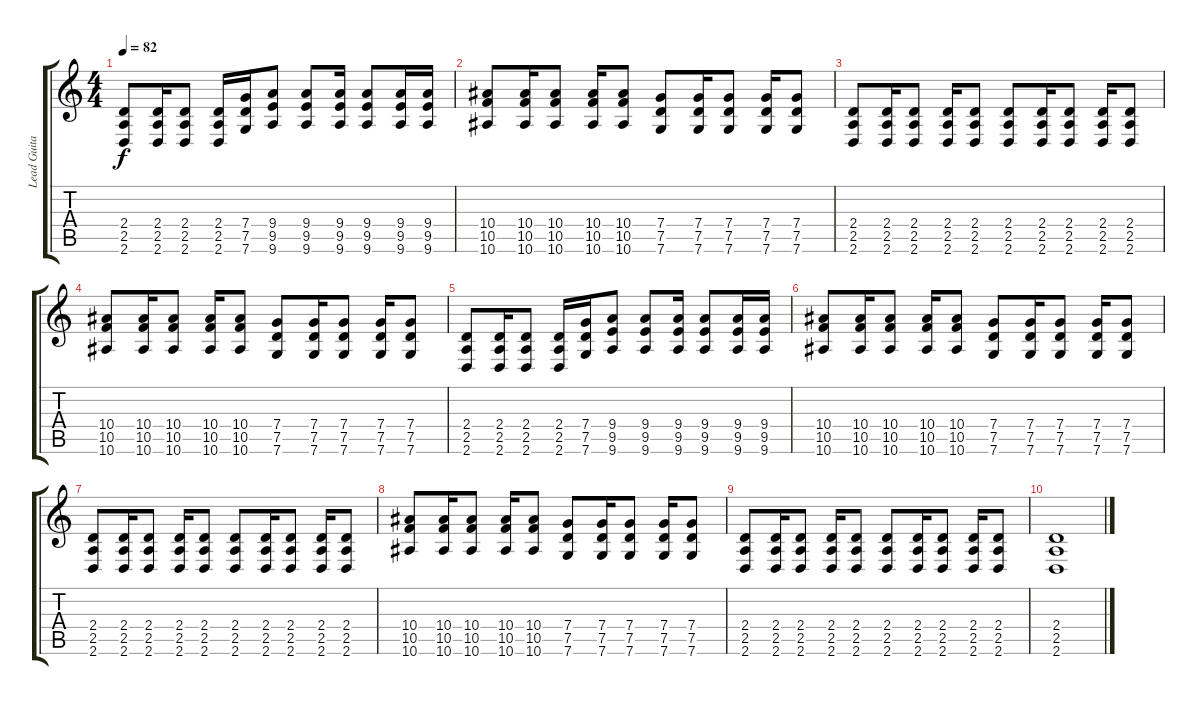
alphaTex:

\track ("Lead Guitar" "Lead Guita") {instrument distortionguitar}
\staff {score tabs}
\tuning (D4 A3 F3 C3 G2 C2) {hide}
\ts (4 4)
\tempo 82
\clef g2
\ks c
(2.4 2.5 2.6).8{dy f} (2.4 2.5 2.6).16 (2.4 2.5 2.6).8 (2.4 2.5 2.6).16 (7.4 7.5 7.6).16 (9.4 9.5 9.6).8 (9.4 9.5 9.6).8 (9.4 9.5 9.6).16 (9.4 9.5 9.6).8 (9.4 9.5 9.6).16 (9.4 9.5 9.6).16 |
(10.4 10.5 10.6).8{volume 8} (10.4 10.5 10.6).16 (10.4 10.5 10.6).8 (10.4 10.5 10.6).16 (10.4 10.5 10.6).8 (7.4 7.5 7.6).8 (7.4 7.5 7.6).16 (7.4 7.5 7.6).8 (7.4 7.5 7.6).16 (7.4 7.5 7.6).8 |
(2.4 2.5 2.6).8 (2.4 2.5 2.6).16 (2.4 2.5 2.6).8 (2.4 2.5 2.6).16 (2.4 2.5 2.6).8 (2.4 2.5 2.6).8 (2.4 2.5 2.6).16 (2.4 2.5 2.6).8 (2.4 2.5 2.6).16 (2.4 2.5 2.6).8 |
(10.4 10.5 10.6).8 (10.4 10.5 10.6).16 (10.4 10.5 10.6).8 (10.4 10.5 10.6).16 (10.4 10.5 10.6).8 (7.4 7.5 7.6).8 (7.4 7.5 7.6).16 (7.4 7.5 7.6).8 (7.4 7.5 7.6).16 (7.4 7.5 7.6).8 |
(2.4 2.5 2.6).8 (2.4 2.5 2.6).16 (2.4 2.5 2.6).8 (2.4 2.5 2.6).16 (7.4 7.5 7.6).16 (9.4 9.5 9.6).8 (9.4 9.5 9.6).8 (9.4 9.5 9.6).16 (9.4 9.5 9.6).8 (9.4 9.5 9.6).16 (9.4 9.5 9.6).16 |
(10.4 10.5 10.6).8 (10.4 10.5 10.6).16 (10.4 10.5 10.6).8 (10.4 10.5 10.6).16 (10.4 10.5 10.6).8 (7.4 7.5 7.6).8 (7.4 7.5 7.6).16 (7.4 7.5 7.6).8 (7.4 7.5 7.6).16 (7.4 7.5 7.6).8 |
(2.4 2.5 2.6).8 (2.4 2.5 2.6).16 (2.4 2.5 2.6).8 (2.4 2.5 2.6).16 (2.4 2.5 2.6).8 (2.4 2.5 2.6).8 (2.4 2.5 2.6).16 (2.4 2.5 2.6).8 (2.4 2.5 2.6).16 (2.4 2.5 2.6).8 |
(10.4 10.5 10.6).8 (10.4 10.5 10.6).16 (10.4 10.5 10.6).8 (10.4 10.5 10.6).16 (10.4 10.5 10.6).8 (7.4 7.5 7.6).8 (7.4 7.5 7.6).16 (7.4 7.5 7.6).8 (7.4 7.5 7.6).16 (7.4 7.5 7.6).8 |
(2.4 2.5 2.6).8 (2.4 2.5 2.6).16 (2.4 2.5 2.6).8 (2.4 2.5 2.6).16 (2.4 2.5 2.6).8 (2.4 2.5 2.6).8 (2.4 2.5 2.6).16 (2.4 2.5 2.6).8 (2.4 2.5 2.6).16 (2.4 2.5 2.6).8 |
(2.4 2.5 2.6).1
